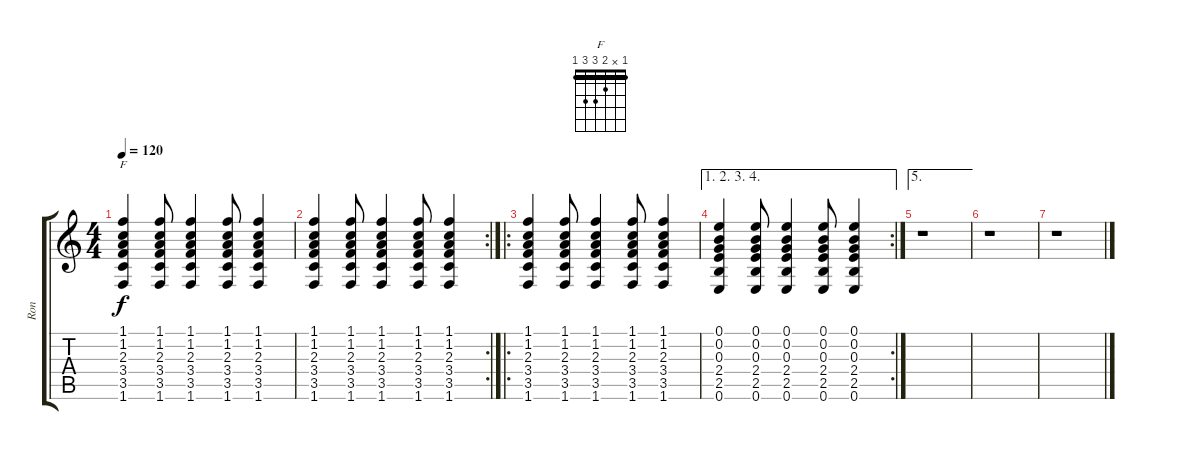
\track ("Ron" "Ron") {instrument acousticguitarsteel}
\staff {score tabs}
\tuning (E4 B3 G3 D3 A2 E2) {hide}
\chord ("F" 1 x 2 3 3 1) {barre 1}
\ts (4 4)
\tempo 120
\clef g2
\ks c
(1.1 1.2 2.3 3.4 3.5 1.6).4{ch "F" dy f} (1.1 1.2 2.3 3.4 3.5 1.6).8 (1.1 1.2 2.3 3.4 3.5 1.6).4 (1.1 1.2 2.3 3.4 3.5 1.6).8 (1.1 1.2 2.3 3.4 3.5 1.6).4 |
\rc 2
(1.1 1.2 2.3 3.4 3.5 1.6).4 (1.1 1.2 2.3 3.4 3.5 1.6).8 (1.1 1.2 2.3 3.4 3.5 1.6).4 (1.1 1.2 2.3 3.4 3.5 1.6).8 (1.1 1.2 2.3 3.4 3.5 1.6).4 |
\ro
(1.1 1.2 2.3 3.4 3.5 1.6).4 (1.1 1.2 2.3 3.4 3.5 1.6).8 (1.1 1.2 2.3 3.4 3.5 1.6).4 (1.1 1.2 2.3 3.4 3.5 1.6).8 (1.1 1.2 2.3 3.4 3.5 1.6).4 |
\ae (1 2 3 4)
\rc 2
(0.1 0.2 0.3 2.4 2.5 0.6).4 (0.1 0.2 0.3 2.4 2.5 0.6).8 (0.1 0.2 0.3 2.4 2.5 0.6).4 (0.1 0.2 0.3 2.4 2.5 0.6).8 (0.1 0.2 0.3 2.4 2.5 0.6).4 |
\ae 5
r.1 |
r.1 |
r.1
